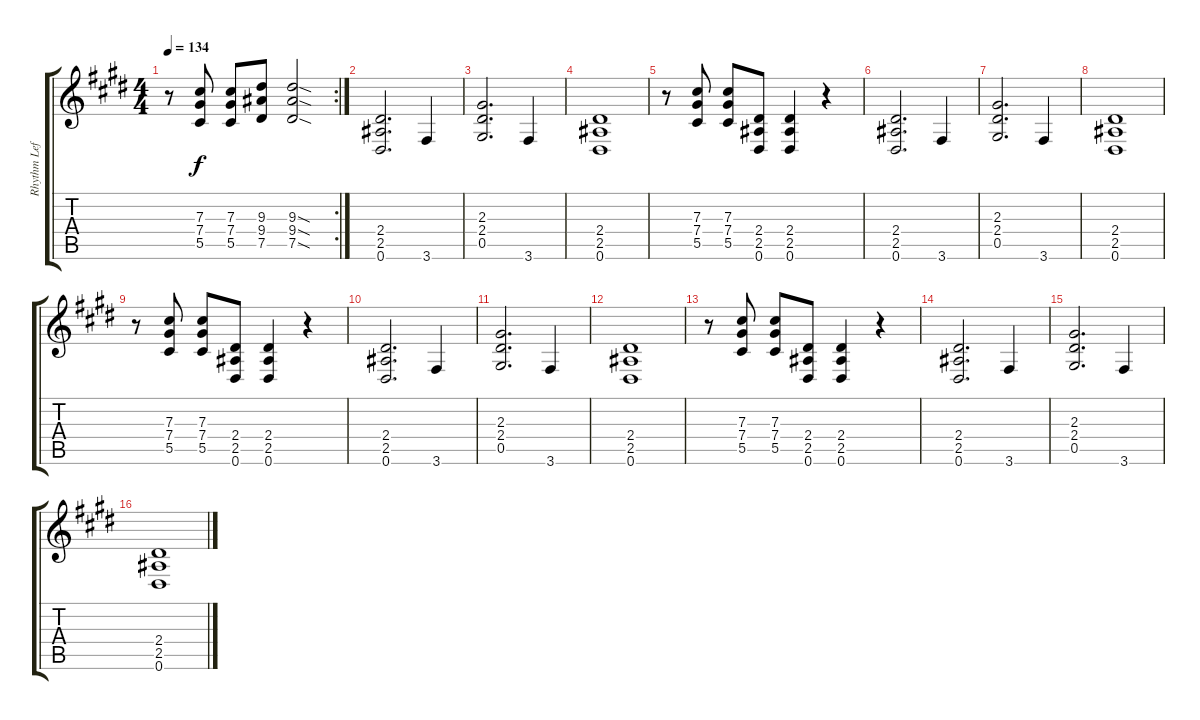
\track ("Rhythm Left" "Rhythm Lef") {instrument distortionguitar}
\staff {score tabs}
\tuning (Eb4 Bb3 Gb3 Db3 Ab2 Eb2) {hide}
\rc 2
\ts (4 4)
\tempo 134
\clef g2
\ks c#minor
r.8{dy f} (7.3 7.4 5.5).8 (7.3 7.4 5.5).8 (9.3 9.4 7.5).8 (9.3{sod} 9.4{sod} 7.5{sod}).2 |
\ks e
(2.4 2.5 0.6).2{d} 3.6.4 |
\ks c#minor
(2.3 2.4 0.5).2{d} 3.6.4 |
(2.4 2.5 0.6).1 |
r.8 (7.3 7.4 5.5).8 (7.3 7.4 5.5).8 (2.4 2.5 0.6).8 (2.4 2.5 0.6).4 r.4 |
\ks e
(2.4 2.5 0.6).2{d} 3.6.4 |
\ks c#minor
(2.3 2.4 0.5).2{d} 3.6.4 |
(2.4 2.5 0.6).1 |
r.8 (7.3 7.4 5.5).8 (7.3 7.4 5.5).8 (2.4 2.5 0.6).8 (2.4 2.5 0.6).4 r.4 |
\ks e
(2.4 2.5 0.6).2{d} 3.6.4 |
\ks c#minor
(2.3 2.4 0.5).2{d} 3.6.4 |
(2.4 2.5 0.6).1 |
r.8 (7.3 7.4 5.5).8 (7.3 7.4 5.5).8 (2.4 2.5 0.6).8 (2.4 2.5 0.6).4 r.4 |
\ks e
(2.4 2.5 0.6).2{d} 3.6.4 |
\ks c#minor
(2.3 2.4 0.5).2{d} 3.6.4 |
(2.4 2.5 0.6).1
